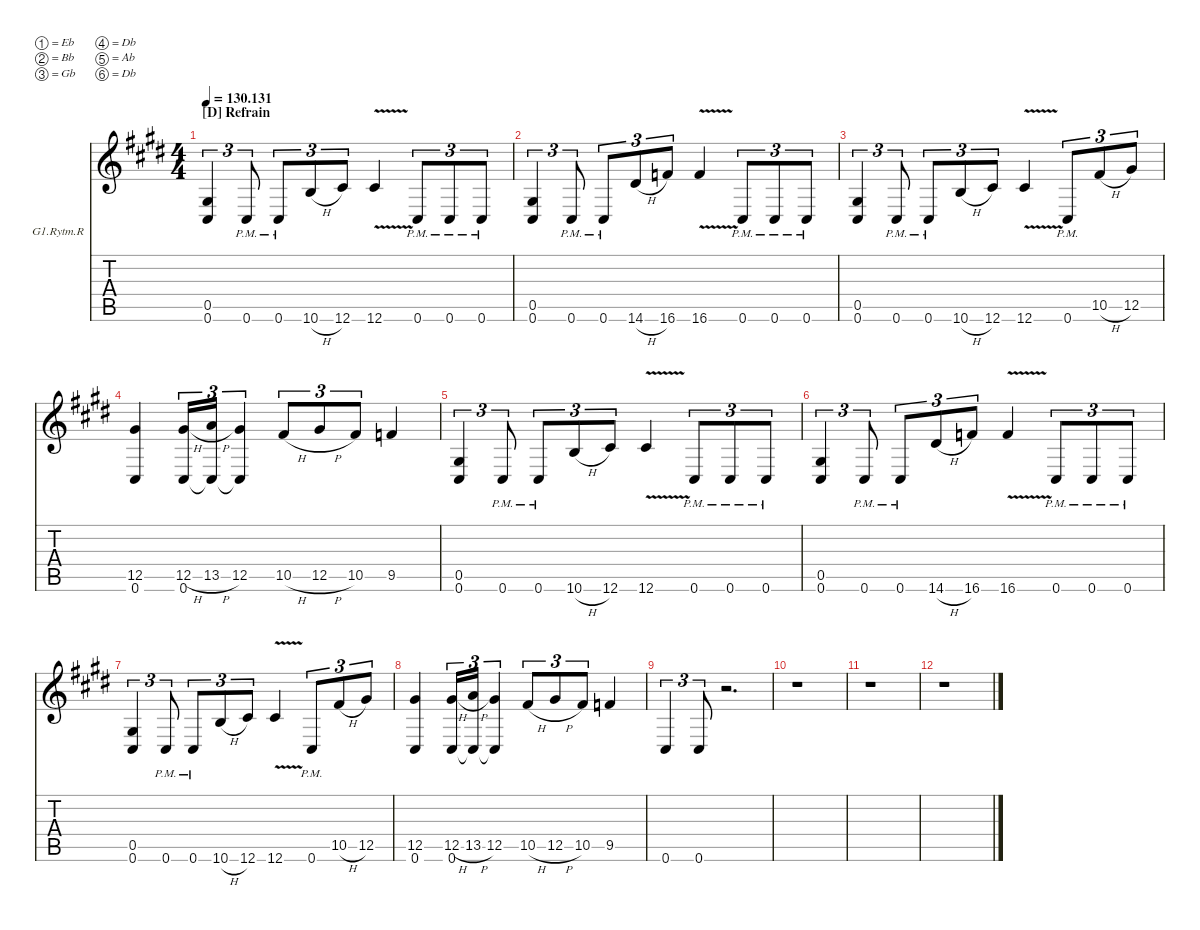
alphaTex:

\defaultSystemsLayout 4
\hideDynamics
\bracketExtendMode nobrackets
\firstSystemTrackNameOrientation horizontal
\track ("GTR1_Rythm R" "G1.Rytm.R") {defaultSystemsLayout 4 instrument distortionguitar}
\staff {score tabs}
\tuning (Eb4 Bb3 Gb3 Db3 Ab2 Db2)
\ts (4 4)
\section ("D" "Refrain")
\tempo
130.131
\accidentals auto
\clef g2
\ottava regular
\simile none
\ks e
(0.6{acc #} 0.5{acc #}).4{tu (3 2) dy mf beam Up} 0.6{pm acc #}.8{tu (3 2) beam Up} 0.6{pm acc #}.8{tu (3 2) beam Up} 10.6{h acc forcenatural}.8{tu (3 2) beam Up} 12.6{acc #}.8{tu (3 2) beam Up} 12.6{v acc #}.4{beam Up} 0.6{pm acc #}.8{tu (3 2) beam Up} 0.6{pm acc #}.8{tu (3 2) beam Up} 0.6{pm acc #}.8{tu (3 2) beam Up} |
(0.6{acc #} 0.5{acc #}).4{tu (3 2) beam Up} 0.6{pm acc #}.8{tu (3 2) beam Up} 0.6{pm acc #}.8{tu (3 2) beam Up} 14.6{h acc #}.8{tu (3 2) beam Up} 16.6{acc forcenatural}.8{tu (3 2) beam Up} 16.6{v acc forcenatural}.4{beam Up} 0.6{pm acc #}.8{tu (3 2) beam Up} 0.6{pm acc #}.8{tu (3 2) beam Up} 0.6{pm acc #}.8{tu (3 2) beam Up} |
(0.6{acc #} 0.5{acc #}).4{tu (3 2) beam Up} 0.6{pm acc #}.8{tu (3 2) beam Up} 0.6{pm acc #}.8{tu (3 2) beam Up} 10.6{h acc forcenatural}.8{tu (3 2) beam Up} 12.6{acc #}.8{tu (3 2) beam Up} 12.6{v acc #}.4{beam Up} 0.6{pm acc #}.8{tu (3 2) beam Up} 10.5{h acc #}.8{tu (3 2) beam Up} 12.5{acc #}.8{tu (3 2) beam Up} |
(12.5{acc #} 0.6{acc #}).4{beam Up} (12.5{h acc #} 0.6{acc #}).16{tu (3 2) beam Up} (13.5{h acc forcenatural} 0.6{t acc #}).16{tu (3 2) beam Up} (12.5{acc #} 0.6{t acc #}).4{tu (3 2) beam Up} 10.5{h acc #}.8{tu (3 2) beam Up} 12.5{h acc #}.8{tu (3 2) beam Up} 10.5{acc #}.8{tu (3 2) beam Up} 9.5{acc forcenatural}.4{beam Up} |
(0.6{acc #} 0.5{acc #}).4{tu (3 2) beam Up} 0.6{pm acc #}.8{tu (3 2) beam Up} 0.6{pm acc #}.8{tu (3 2) beam Up} 10.6{h acc forcenatural}.8{tu (3 2) beam Up} 12.6{acc #}.8{tu (3 2) beam Up} 12.6{v acc #}.4{beam Up} 0.6{pm acc #}.8{tu (3 2) beam Up} 0.6{pm acc #}.8{tu (3 2) beam Up} 0.6{pm acc #}.8{tu (3 2) beam Up} |
(0.6{acc #} 0.5{acc #}).4{tu (3 2) beam Up} 0.6{pm acc #}.8{tu (3 2) beam Up} 0.6{pm acc #}.8{tu (3 2) beam Up} 14.6{h acc #}.8{tu (3 2) beam Up} 16.6{acc forcenatural}.8{tu (3 2) beam Up} 16.6{v acc forcenatural}.4{beam Up} 0.6{pm acc #}.8{tu (3 2) beam Up} 0.6{pm acc #}.8{tu (3 2) beam Up} 0.6{pm acc #}.8{tu (3 2) beam Up} |
(0.6{acc #} 0.5{acc #}).4{tu (3 2) beam Up} 0.6{pm acc #}.8{tu (3 2) beam Up} 0.6{pm acc #}.8{tu (3 2) beam Up} 10.6{h acc forcenatural}.8{tu (3 2) beam Up} 12.6{acc #}.8{tu (3 2) beam Up} 12.6{v acc #}.4{beam Up} 0.6{pm acc #}.8{tu (3 2) beam Up} 10.5{h acc #}.8{tu (3 2) beam Up} 12.5{acc #}.8{tu (3 2) beam Up} |
(12.5{acc #} 0.6{acc #}).4{beam Up} (12.5{h acc #} 0.6{acc #}).16{tu (3 2) beam Up} (13.5{h acc forcenatural} 0.6{t acc #}).16{tu (3 2) beam Up} (12.5{acc #} 0.6{t acc #}).4{tu (3 2) beam Up} 10.5{h acc #}.8{tu (3 2) beam Up} 12.5{h acc #}.8{tu (3 2) beam Up} 10.5{acc #}.8{tu (3 2) beam Up} 9.5{acc forcenatural}.4{beam Up} |
\scale
0.331678 0.6{acc #}.4{tu (3 2) beam Up} 0.6{acc #}.8{tu (3 2) beam Up} r.2{d beam Down} |
\scale
0.217696 r.1{beam Down} |
\scale
0.217696 r.1{beam Down} |
\scale
0.232931 r.1{beam Down}
